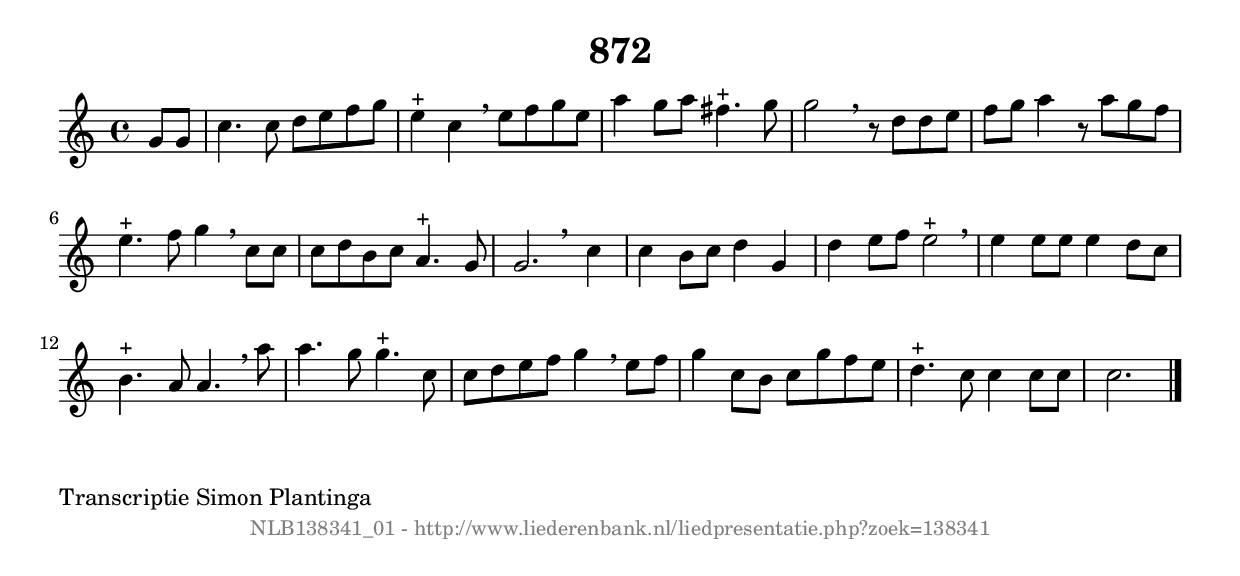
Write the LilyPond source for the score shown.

%
% produced by wce2krn 1.64 (7 June 2014)
%
\version"2.16"
#(append! paper-alist '(("long" . (cons (* 210 mm) (* 2000 mm)))))
#(set-default-paper-size "long")
sb = {\breathe}
mBreak = {\breathe }
bBreak = {\breathe }
x = {\once\override NoteHead #'style = #'cross }
gl=\glissando
itime={\override Staff.TimeSignature #'stencil = ##f }
ficta = {\once\set suggestAccidentals = ##t}
fine = {\once\override Score.RehearsalMark #'self-alignment-X = #1 \mark \markup {\italic{Fine}}}
dc = {\once\override Score.RehearsalMark #'self-alignment-X = #1 \mark \markup {\italic{D.C.}}}
dcf = {\once\override Score.RehearsalMark #'self-alignment-X = #1 \mark \markup {\italic{D.C. al Fine}}}
dcc = {\once\override Score.RehearsalMark #'self-alignment-X = #1 \mark \markup {\italic{D.C. al Coda}}}
ds = {\once\override Score.RehearsalMark #'self-alignment-X = #1 \mark \markup {\italic{D.S.}}}
dsf = {\once\override Score.RehearsalMark #'self-alignment-X = #1 \mark \markup {\italic{D.S. al Fine}}}
dsc = {\once\override Score.RehearsalMark #'self-alignment-X = #1 \mark \markup {\italic{D.S. al Coda}}}
pv = {\set Score.repeatCommands = #'((volta "1"))}
sv = {\set Score.repeatCommands = #'((volta "2"))}
tv = {\set Score.repeatCommands = #'((volta "3"))}
qv = {\set Score.repeatCommands = #'((volta "4"))}
xv = {\set Score.repeatCommands = #'((volta #f))}
\header{ tagline = ""
title = "872"
}
\score {{
\key c \major
\relative g'
{
\set melismaBusyProperties = #'()
\partial 32*8
\time 4/4
\tempo 4=120
\override Score.MetronomeMark #'transparent = ##t
\override Score.RehearsalMark #'break-visibility = #(vector #t #t #f)
g8 g8 | c4. c8 d8 e8 f8 g8 | e4^"+" c4 \sb e8 f8 g8 e8 | a4 g8 a8 fis4.^"+" g8 | g2 \mBreak
r8 d8 d8 e8 | f8 g8 a4 r8 a8 g8 f8 | e4.^"+" f8 g4 \sb c,8 c8 | c8 d8 b8 c8 a4.^"+" g8 | g2. \bar ":|:" \bBreak
c4 | c4 b8 c8 d4 g,4 | d'4 e8 f8 e2^"+" \sb | e4 e8 e8 e4 d8 c8 | b4.^"+" a8 a4. \mBreak
a'8 a4. g8 g4.^"+" c,8 | c8 d8 e8 f8 g4 \sb e8 f8 | g4 c,8 b8 c8 g'8 f8 e8 | d4.^"+" c8 c4 c8 c8 | c2. \bar "|."
 }}
 \midi { }
 \layout {
            indent = 0.0\cm
}
}
\markup { \wordwrap-string #" 
Transcriptie Simon Plantinga
"}
\markup { \vspace #0 } \markup { \with-color #grey \fill-line { \center-column { \smaller "NLB138341_01 - http://www.liederenbank.nl/liedpresentatie.php?zoek=138341" } } }
